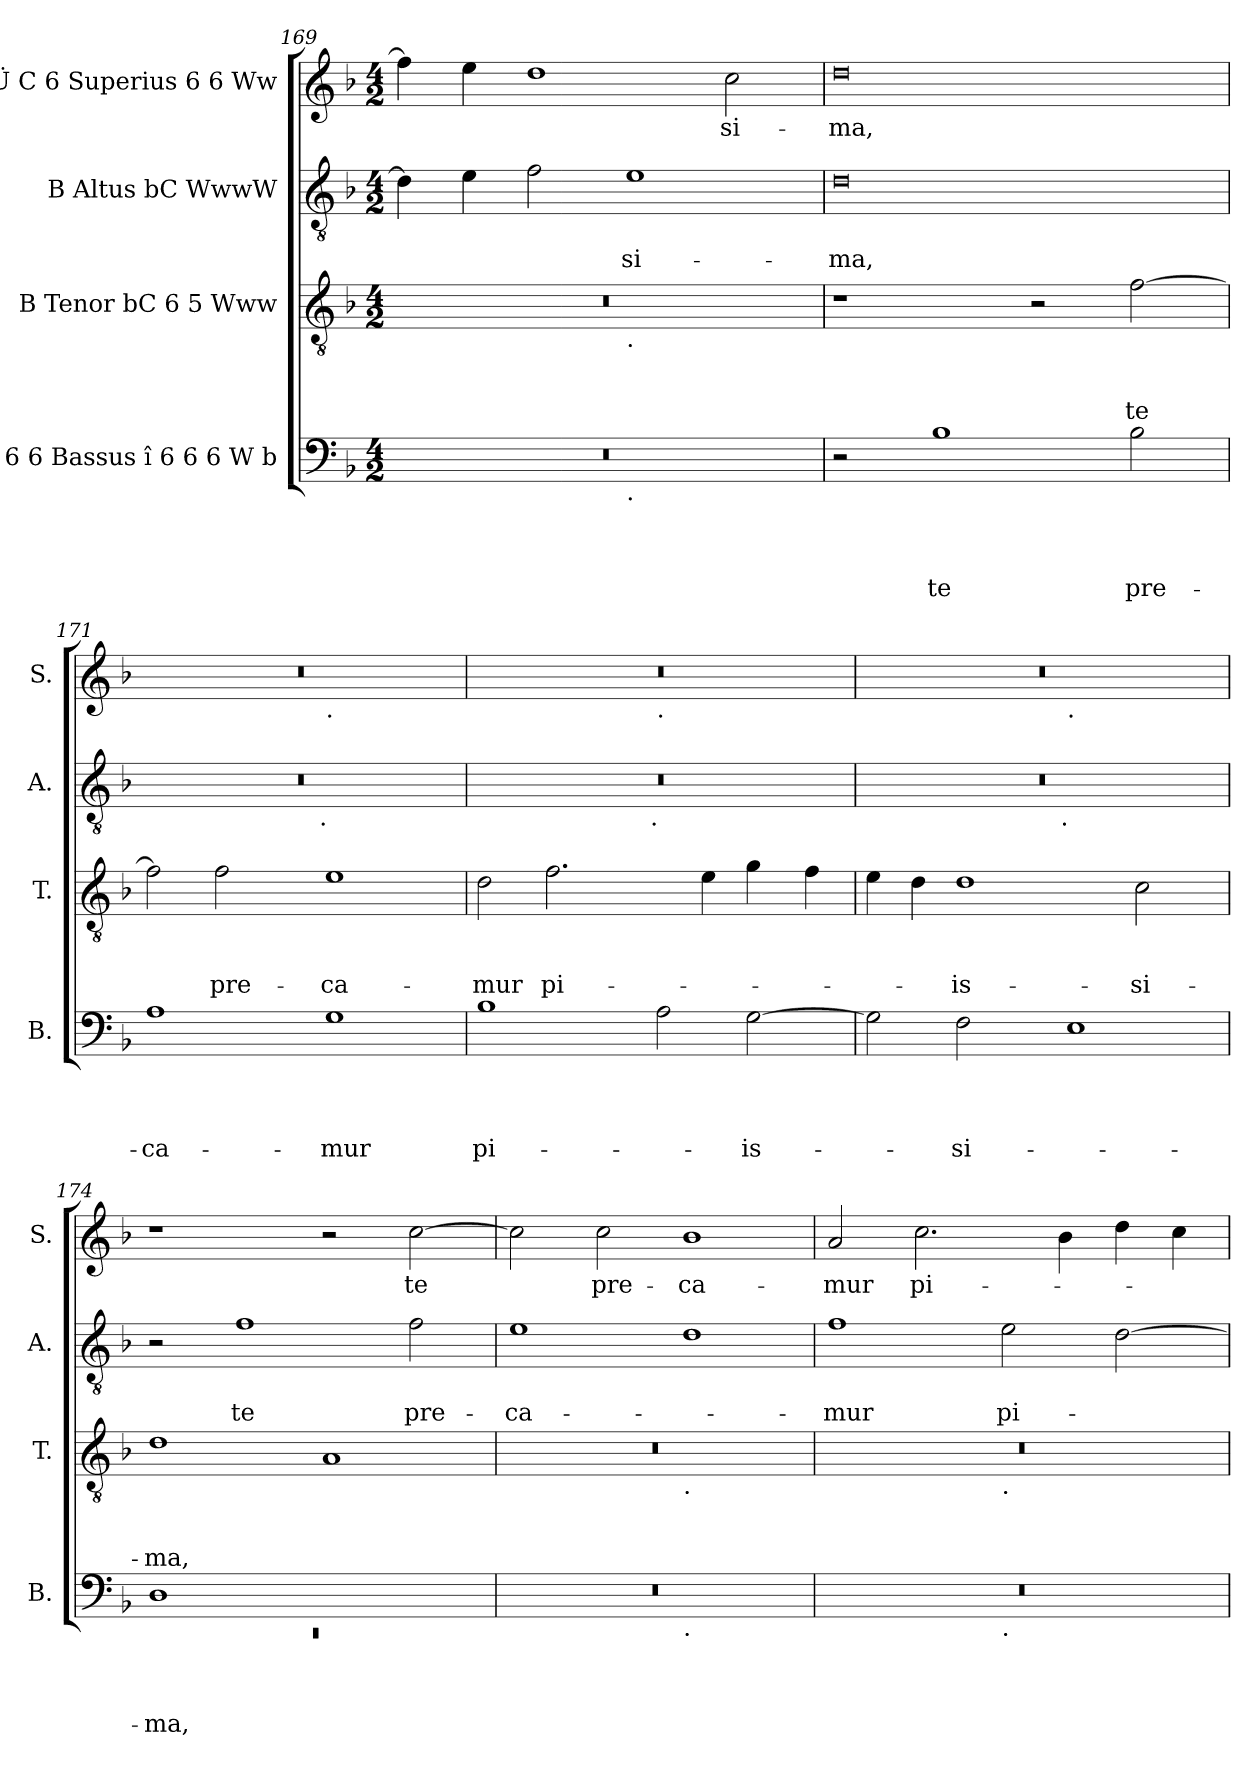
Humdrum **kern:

**kern	**text	**text	**text	**text	**kern	**text	**text	**text	**kern	**text	**text	**kern	**text
*part4	*part4	*part4	*part4	*part4	*part3	*part3	*part3	*part3	*part2	*part2	*part2	*part1	*part1
*staff4	*staff4	*staff4	*staff4	*staff4	*staff3	*staff3	*staff3	*staff3	*staff2	*staff2	*staff2	*staff1	*staff1
*I"C 6 6 Bassus î 6 6 6 W b	*	*	*	*	*I"B Tenor bC 6 5 Www	*	*	*	*I"B Altus bC WwwW	*	*	*I"b Ü C 6 Superius 6 6 Ww	*
*I'B.	*	*	*	*	*I'T.	*	*	*	*I'A.	*	*	*I'S.	*
!!LO:LB:g=z
*clefF4	*	*	*	*	*clefGv2	*	*	*	*clefGv2	*	*	*clefG2	*
*k[b-]	*	*	*	*	*k[b-]	*	*	*	*k[b-]	*	*	*k[b-]	*
*F:	*	*	*	*	*F:	*	*	*	*F:	*	*	*F:	*
*M4/2	*	*	*	*	*M4/2	*	*	*	*M4/2	*	*	*M4/2	*
=169	=169	=169	=169	=169	=169	=169	=169	=169	=169	=169	=169	=169	=169
*^	*	*	*	*	*^	*	*	*	*	*	*	*	*
0r	1ryy	.	.	.	.	0r	1ryy	.	.	.	4d\]	.	.	4ff\]	.
.	.	.	.	.	.	.	.	.	.	.	4e\	.	.	4ee\	.
.	.	.	.	.	.	.	.	.	.	.	2f\	.	.	1dd	.
!	!	!	!	!	!	!	!LO:TX:b:t=.	!	!	!	!	!	!	!	!
!	!LO:TX:b:t=.	!	!	!	!	!	!	!	!	!	!	!	!	!	!
!	!	!	!	!	!	!	!	!	!	!	!	!	!LO:LY:b	!	!
.	1ryy	.	.	.	.	.	1ryy	.	.	.	1e	.	-si-	.	.
!	!	!	!	!	!	!	!	!	!	!	!	!	!	!	!LO:LY:b
.	.	.	.	.	.	.	.	.	.	.	.	.	.	2cc\	-si-
=170	=170	=170	=170	=170	=170	=170	=170	=170	=170	=170	=170	=170	=170	=170	=170
!	!	!	!	!	!	!	!	!	!	!	!	!	!LO:LY:b	!	!LO:LY:b
*v	*v	*	*	*	*	*	*	*	*	*	*	*	*	*	*
*	*	*	*	*	*v	*v	*	*	*	*	*	*	*	*
2r	.	.	.	.	1r	.	.	.	0d	.	-ma,	0dd	-ma,
!	!	!	!	!LO:LY:b	!	!	!	!	!	!	!	!	!
1B-	.	.	.	te	.	.	.	.	.	.	.	.	.
.	.	.	.	.	2r	.	.	.	.	.	.	.	.
!	!	!	!	!LO:LY:b	!	!	!	!LO:LY:b	!	!	!	!	!
2B-\	.	.	.	pre-	[>2f\	.	.	te	.	.	.	.	.
=171	=171	=171	=171	=171	=171	=171	=171	=171	=171	=171	=171	=171	=171
!	!	!	!	!LO:LY:b	!	!	!	!	!	!	!	!	!
*	*	*	*	*	*	*	*	*	*^	*	*	*^	*
1A	.	.	.	-ca-	2f\]	.	.	.	0r	3%2ryy	.	.	0r	1ryy	.
!	!	!	!	!	!	!	!	!LO:LY:b	!	!	!	!	!	!	!
.	.	.	.	.	2f\	.	.	pre-	.	.	.	.	.	.	.
.	.	.	.	.	.	.	.	.	.	6ryy	.	.	.	.	.
.	.	.	.	.	.	.	.	.	.	12...ryy	.	.	.	.	.
!	!	!	!	!	!	!	!	!	!	!LO:TX:b:t=.	!	!	!	!	!
.	.	.	.	.	.	.	.	.	.	3%2ryy	.	.	.	.	.
!	!	!	!	!	!	!	!	!	!	!	!	!	!	!LO:TX:b:t=.	!
!	!	!	!	!LO:LY:b	!	!	!	!LO:LY:b	!	!	!	!	!	!	!
1G	.	.	.	-mur	1e	.	.	-ca-	.	.	.	.	.	1ryy	.
.	.	.	.	.	.	.	.	.	.	3ryy	.	.	.	.	.
.	.	.	.	.	.	.	.	.	.	96ryy	.	.	.	.	.
=172	=172	=172	=172	=172	=172	=172	=172	=172	=172	=172	=172	=172	=172	=172	=172
!	!	!	!	!LO:LY:b	!	!	!	!LO:LY:b	!	!	!	!	!	!	!
1B-	.	.	.	pi-	2d\	.	.	-mur	0r	3%2ryy	.	.	0r	1ryy	.
!	!	!	!	!	!	!	!	!LO:LY:b	!	!	!	!	!	!	!
.	.	.	.	.	2.f\	.	.	pi-	.	.	.	.	.	.	.
.	.	.	.	.	.	.	.	.	.	6ryy	.	.	.	.	.
.	.	.	.	.	.	.	.	.	.	12...ryy	.	.	.	.	.
!	!	!	!	!	!	!	!	!	!	!LO:TX:b:t=.	!	!	!	!	!
.	.	.	.	.	.	.	.	.	.	3%2ryy	.	.	.	.	.
!	!	!	!	!	!	!	!	!	!	!	!	!	!	!LO:TX:b:t=.	!
2A\	.	.	.	.	.	.	.	.	.	.	.	.	.	1ryy	.
.	.	.	.	.	4e\	.	.	.	.	.	.	.	.	.	.
!	!	!	!	!LO:LY:b	!	!	!	!	!	!	!	!	!	!	!
[>2G\	.	.	.	-is-	4g\	.	.	.	.	.	.	.	.	.	.
.	.	.	.	.	.	.	.	.	.	3ryy	.	.	.	.	.
.	.	.	.	.	4f\	.	.	.	.	.	.	.	.	.	.
.	.	.	.	.	.	.	.	.	.	96ryy	.	.	.	.	.
=173	=173	=173	=173	=173	=173	=173	=173	=173	=173	=173	=173	=173	=173	=173	=173
2G\]	.	.	.	.	4e\	.	.	.	0r	3%2ryy	.	.	0r	1ryy	.
.	.	.	.	.	4d\	.	.	.	.	.	.	.	.	.	.
!	!	!	!	!LO:LY:b	!	!	!	!LO:LY:b	!	!	!	!	!	!	!
2F\	.	.	.	-si-	1d	.	.	-is-	.	.	.	.	.	.	.
.	.	.	.	.	.	.	.	.	.	6ryy	.	.	.	.	.
.	.	.	.	.	.	.	.	.	.	12...ryy	.	.	.	.	.
!	!	!	!	!	!	!	!	!	!	!LO:TX:b:t=.	!	!	!	!	!
.	.	.	.	.	.	.	.	.	.	3%2ryy	.	.	.	.	.
!	!	!	!	!	!	!	!	!	!	!	!	!	!	!LO:TX:b:t=.	!
1E	.	.	.	.	.	.	.	.	.	.	.	.	.	1ryy	.
!	!	!	!	!	!	!	!	!LO:LY:b	!	!	!	!	!	!	!
.	.	.	.	.	2c\	.	.	-si-	.	.	.	.	.	.	.
.	.	.	.	.	.	.	.	.	.	3ryy	.	.	.	.	.
.	.	.	.	.	.	.	.	.	.	96ryy	.	.	.	.	.
=174	=174	=174	=174	=174	=174	=174	=174	=174	=174	=174	=174	=174	=174	=174	=174
*^	*	*	*	*	*	*	*	*	*	*	*	*	*	*	*
!	!LO:N:vis=1	!	!	!	!LO:LY:b	!	!	!	!LO:LY:b	!	!	!	!	!	!	!
*	*	*	*	*	*	*	*	*	*	*v	*v	*	*	*	*	*
*	*	*	*	*	*	*	*	*	*	*	*	*	*v	*v	*
1D	0rEE	.	.	.	-ma,	1d	.	.	-ma,	2r	.	.	1r	.
!	!	!	!	!	!	!	!	!	!	!	!	!LO:LY:b	!	!
.	.	.	.	.	.	.	.	.	.	1f	.	te	.	.
1ryy	.	.	.	.	.	1A	.	.	.	.	.	.	2r	.
!	!	!	!	!	!	!	!	!	!	!	!	!LO:LY:b	!	!LO:LY:b
.	.	.	.	.	.	.	.	.	.	2f\	.	pre-	[<2cc\	te
!!LO:LB:g=z
=175	=175	=175	=175	=175	=175	=175	=175	=175	=175	=175	=175	=175	=175	=175
!	!	!	!	!	!	!	!	!	!	!	!	!LO:LY:b	!	!
*	*	*	*	*	*	*^	*	*	*	*	*	*	*	*
0r	1ryy	.	.	.	.	0r	1ryy	.	.	.	1e	.	-ca-	2cc\]	.
!	!	!	!	!	!	!	!	!	!	!	!	!	!	!	!LO:LY:b
.	.	.	.	.	.	.	.	.	.	.	.	.	.	2cc\	pre-
!	!	!	!	!	!	!	!LO:TX:b:t=.	!	!	!	!	!	!	!	!
!	!LO:TX:b:t=.	!	!	!	!	!	!	!	!	!	!	!	!	!	!
!	!	!	!	!	!	!	!	!	!	!	!	!	!	!	!LO:LY:b
.	1ryy	.	.	.	.	.	1ryy	.	.	.	1d	.	.	1b-	-ca-
=176	=176	=176	=176	=176	=176	=176	=176	=176	=176	=176	=176	=176	=176	=176	=176
!	!	!	!	!	!	!	!	!	!	!	!	!	!LO:LY:b	!	!LO:LY:b
0r	1ryy	.	.	.	.	0r	1ryy	.	.	.	1f	.	-mur	2a/	-mur
!	!	!	!	!	!	!	!	!	!	!	!	!	!	!	!LO:LY:b
.	.	.	.	.	.	.	.	.	.	.	.	.	.	2.cc\	pi-
!	!	!	!	!	!	!	!LO:TX:b:t=.	!	!	!	!	!	!	!	!
!	!LO:TX:b:t=.	!	!	!	!	!	!	!	!	!	!	!	!	!	!
!	!	!	!	!	!	!	!	!	!	!	!	!	!LO:LY:b	!	!
.	1ryy	.	.	.	.	.	1ryy	.	.	.	2e\	.	pi-	.	.
.	.	.	.	.	.	.	.	.	.	.	.	.	.	4b-\	.
.	.	.	.	.	.	.	.	.	.	.	[>2d\	.	.	4dd\	.
.	.	.	.	.	.	.	.	.	.	.	.	.	.	4cc\	.
*v	*v	*	*	*	*	*	*	*	*	*	*	*	*	*	*
*	*	*	*	*	*v	*v	*	*	*	*	*	*	*	*
=	=	=	=	=	=	=	=	=	=	=	=	=	=
*-	*-	*-	*-	*-	*-	*-	*-	*-	*-	*-	*-	*-	*-
